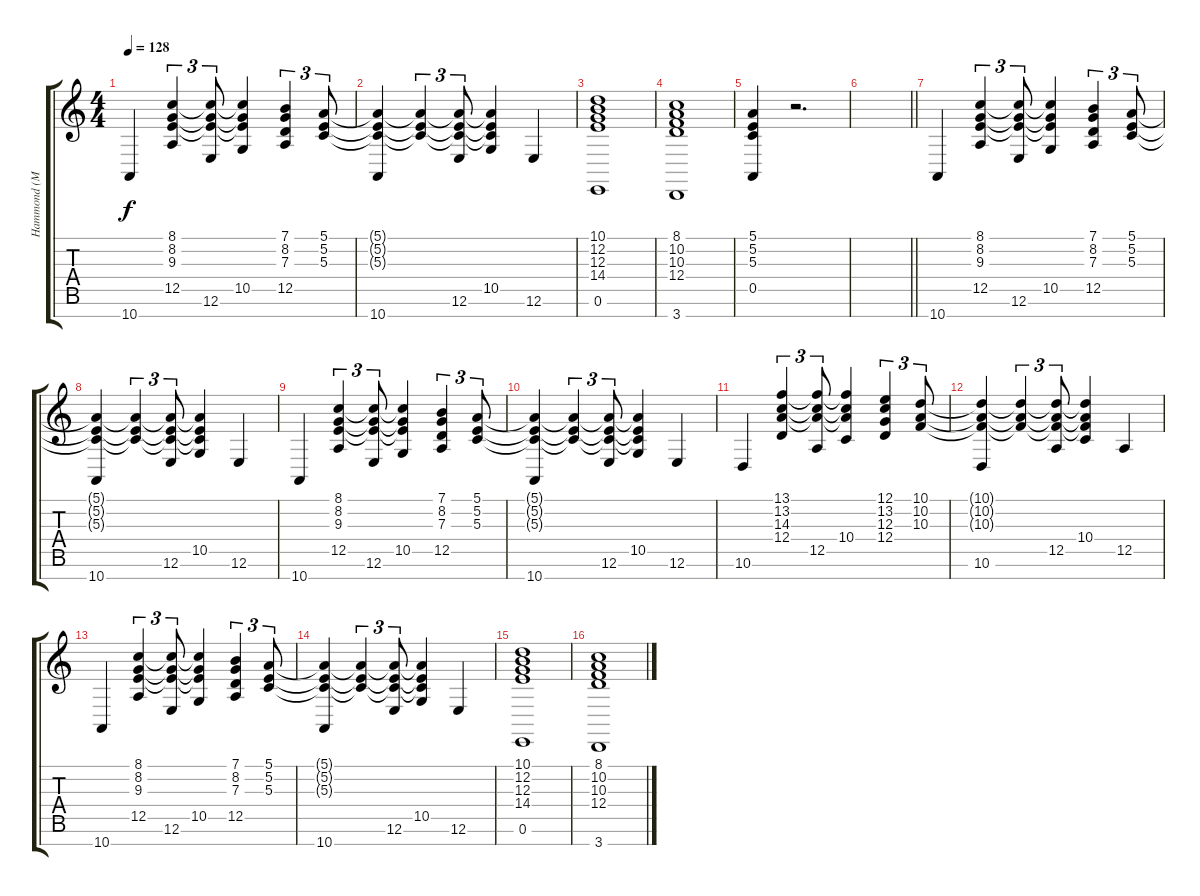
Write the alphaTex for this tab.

\track ("Hammond (Mick)" "Hammond (M") {instrument drawbarorgan}
\staff {score tabs}
\tuning (E4 B3 G3 D3 A2 E2 B1) {hide}
\ts (4 4)
\tempo 128
\clef g2
\ks c
10.7.4{dy f} (8.1 8.2 9.3 12.5).4{tu (3 2)} (8.1{t} 8.2{t} 9.3{t} 12.6).8{tu (3 2)} (8.1{t} 8.2{t} 9.3{t} 10.5).4 (7.1 8.2 7.3 12.5).4{tu (3 2)} (5.1 5.2 5.3).8{tu (3 2)} |
(5.1{t} 5.2{t} 5.3{t} 10.7).4 (5.1{t} 5.2{t} 5.3{t}).4{tu (3 2)} (5.1{t} 5.2{t} 5.3{t} 12.6).8{tu (3 2)} (5.1{t} 5.2{t} 5.3{t} 10.5).4 12.6.4 |
(10.1 12.2 12.3 14.4 0.6).1 |
(8.1 10.2 10.3 12.4 3.7).1 |
(5.1 5.2 5.3 0.5).4 r.2{d} |
\barLineRight lightlight
|
10.7.4 (8.1 8.2 9.3 12.5).4{tu (3 2)} (8.1{t} 8.2{t} 9.3{t} 12.6).8{tu (3 2)} (8.1{t} 8.2{t} 9.3{t} 10.5).4 (7.1 8.2 7.3 12.5).4{tu (3 2)} (5.1 5.2 5.3).8{tu (3 2)} |
(5.1{t} 5.2{t} 5.3{t} 10.7).4 (5.1{t} 5.2{t} 5.3{t}).4{tu (3 2)} (5.1{t} 5.2{t} 5.3{t} 12.6).8{tu (3 2)} (5.1{t} 5.2{t} 5.3{t} 10.5).4 12.6.4 |
10.7.4 (8.1 8.2 9.3 12.5).4{tu (3 2)} (8.1{t} 8.2{t} 9.3{t} 12.6).8{tu (3 2)} (8.1{t} 8.2{t} 9.3{t} 10.5).4 (7.1 8.2 7.3 12.5).4{tu (3 2)} (5.1 5.2 5.3).8{tu (3 2)} |
(5.1{t} 5.2{t} 5.3{t} 10.7).4 (5.1{t} 5.2{t} 5.3{t}).4{tu (3 2)} (5.1{t} 5.2{t} 5.3{t} 12.6).8{tu (3 2)} (5.1{t} 5.2{t} 5.3{t} 10.5).4 12.6.4 |
10.6.4 (13.1 13.2 14.3 12.4).4{tu (3 2)} (13.1{t} 13.2{t} 14.3{t} 12.5).8{tu (3 2)} (13.1{t} 13.2{t} 14.3{t} 10.4).4 (12.1 13.2 12.3 12.4).4{tu (3 2)} (10.1 10.2 10.3).8{tu (3 2)} |
(10.1{t} 10.2{t} 10.3{t} 10.6).4 (10.1{t} 10.2{t} 10.3{t}).4{tu (3 2)} (10.1{t} 10.2{t} 10.3{t} 12.5).8{tu (3 2)} (10.1{t} 10.2{t} 10.3{t} 10.4).4 12.5.4 |
10.7.4 (8.1 8.2 9.3 12.5).4{tu (3 2)} (8.1{t} 8.2{t} 9.3{t} 12.6).8{tu (3 2)} (8.1{t} 8.2{t} 9.3{t} 10.5).4 (7.1 8.2 7.3 12.5).4{tu (3 2)} (5.1 5.2 5.3).8{tu (3 2)} |
(5.1{t} 5.2{t} 5.3{t} 10.7).4 (5.1{t} 5.2{t} 5.3{t}).4{tu (3 2)} (5.1{t} 5.2{t} 5.3{t} 12.6).8{tu (3 2)} (5.1{t} 5.2{t} 5.3{t} 10.5).4 12.6.4 |
(10.1 12.2 12.3 14.4 0.6).1 |
(8.1 10.2 10.3 12.4 3.7).1
